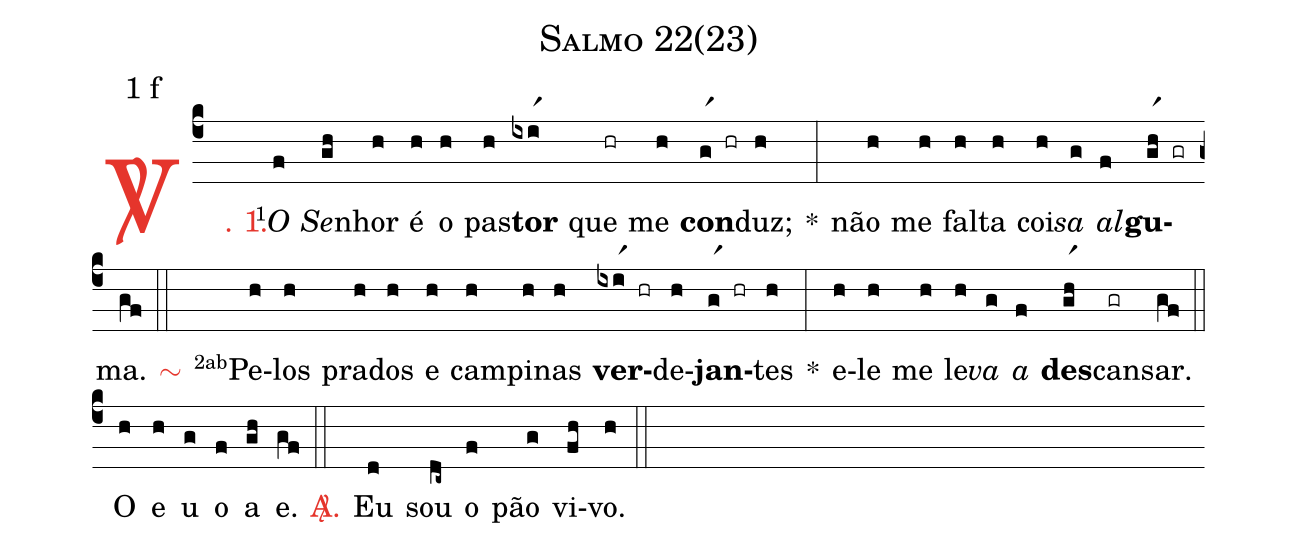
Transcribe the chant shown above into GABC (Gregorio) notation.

name: Salmo 22(23);
mode: 1;
mode-differentia: f;
%%
(c4)

<c><sp>V/</sp>. 1.</c>() <v>\VSup{1}</v><i>O</i>(f) <i>Se</i>(gh)nhor(h) é(h) o(h) pas(h)<b>tor</b>(ixir1) que(hr) me(h) <b>con</b>(gr1 hr)duz;(h) *(:) não(h) me(h) fal(h)ta(h) coi(h)<i>sa</i>(g) <i>al</i>(f)<b>gu</b>(gr1h gr)ma.(gf) (::)

<c><sp>~</sp></c>() <v>\VSup{2ab}</v>Pe(h)los(h) pra(h)dos(h) e(h) cam(h)pi(h)nas(h) <b>ver</b>(ixir1 hr)de(h)<b>jan</b>(gr1 hr)tes(h) *(:) e(h)le(h) me(h) le(h)<i>va</i>(g) <i>a</i>(f) <b>des</b>(gr1h)can(gr)sar.(gf) (::)

<eu>O(h) e(h) u(g) o(f) a(gh) e.</eu>(gf) (::)

<nlba><c><sp>A/</sp>.</c>() Eu</nlba>(d) sou(dc~) o(f) pão(g) vi(fh)vo.(h) (::)
